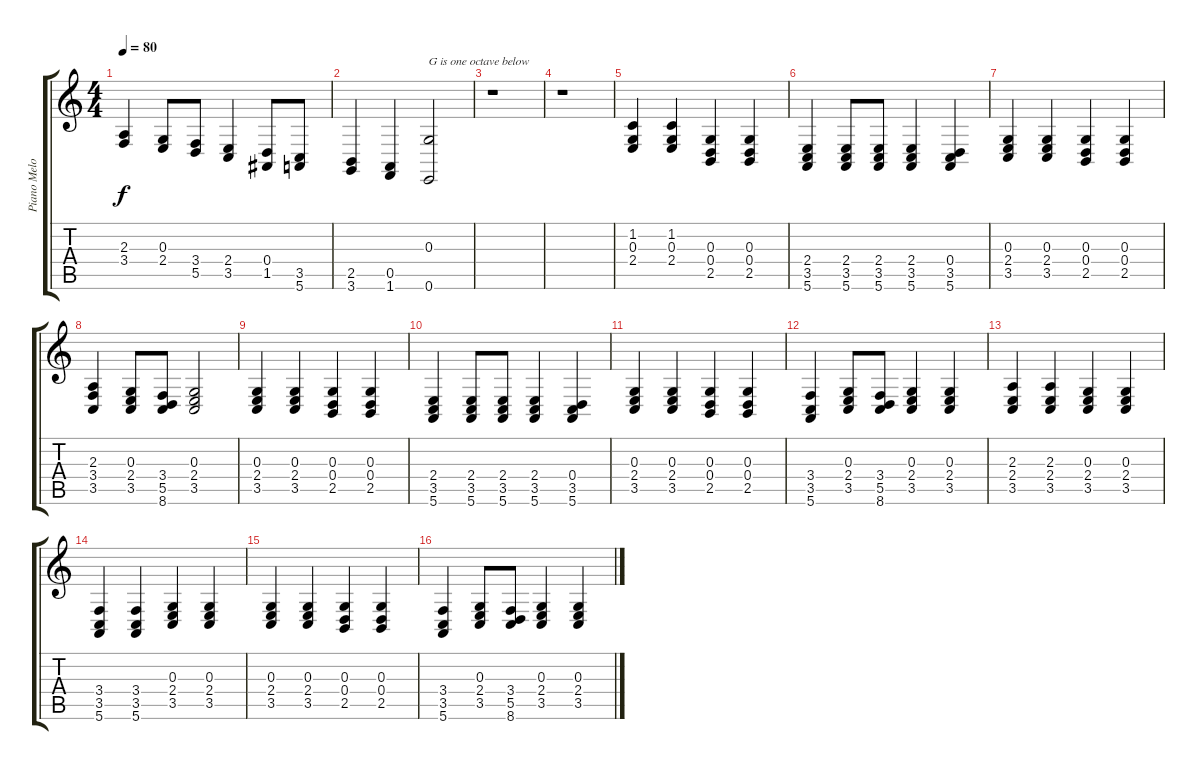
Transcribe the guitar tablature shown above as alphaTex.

\track ("Piano Melody" "Piano Melo") {instrument acousticgrandpiano}
\staff {score tabs}
\tuning (E4 B3 G3 D3 A2 E2) {hide}
\ts (4 4)
\tempo 80
\clef g2
\ks c
(2.3 3.4).4{dy f} (0.3 2.4).8 (3.4 5.5).8 (2.4 3.5).4 (0.4 1.5).8 (3.5 5.6).8 |
(2.5 3.6).4 (0.5 1.6).4 (0.3 0.6).2{txt "G is one octave below"} |
r.1 |
r.1 |
(1.2 0.3 2.4).4 (1.2 0.3 2.4).4 (0.3 0.4 2.5).4 (0.3 0.4 2.5).4 |
(2.4 3.5 5.6).4 (2.4 3.5 5.6).8 (2.4 3.5 5.6).8 (2.4 3.5 5.6).4 (0.4 3.5 5.6).4 |
(0.3 2.4 3.5).4 (0.3 2.4 3.5).4 (0.3 0.4 2.5).4 (0.3 0.4 2.5).4 |
(2.3 3.4 3.5).4 (0.3 2.4 3.5).8 (3.4 5.5 8.6).8 (0.3 2.4 3.5).2 |
(0.3 2.4 3.5).4 (0.3 2.4 3.5).4 (0.3 0.4 2.5).4 (0.3 0.4 2.5).4 |
(2.4 3.5 5.6).4 (2.4 3.5 5.6).8 (2.4 3.5 5.6).8 (2.4 3.5 5.6).4 (0.4 3.5 5.6).4 |
(0.3 2.4 3.5).4 (0.3 2.4 3.5).4 (0.3 0.4 2.5).4 (0.3 0.4 2.5).4 |
(3.4 3.5 5.6).4 (0.3 2.4 3.5).8 (3.4 5.5 8.6).8 (0.3 2.4 3.5).4 (0.3 2.4 3.5).4 |
(2.3 2.4 3.5).4 (2.3 2.4 3.5).4 (0.3 2.4 3.5).4 (0.3 2.4 3.5).4 |
(3.4 3.5 5.6).4 (3.4 3.5 5.6).4 (0.3 2.4 3.5).4 (0.3 2.4 3.5).4 |
(0.3 2.4 3.5).4 (0.3 2.4 3.5).4 (0.3 0.4 2.5).4 (0.3 0.4 2.5).4 |
(3.4 3.5 5.6).4 (0.3 2.4 3.5).8 (3.4 5.5 8.6).8 (0.3 2.4 3.5).4 (0.3 2.4 3.5).4
